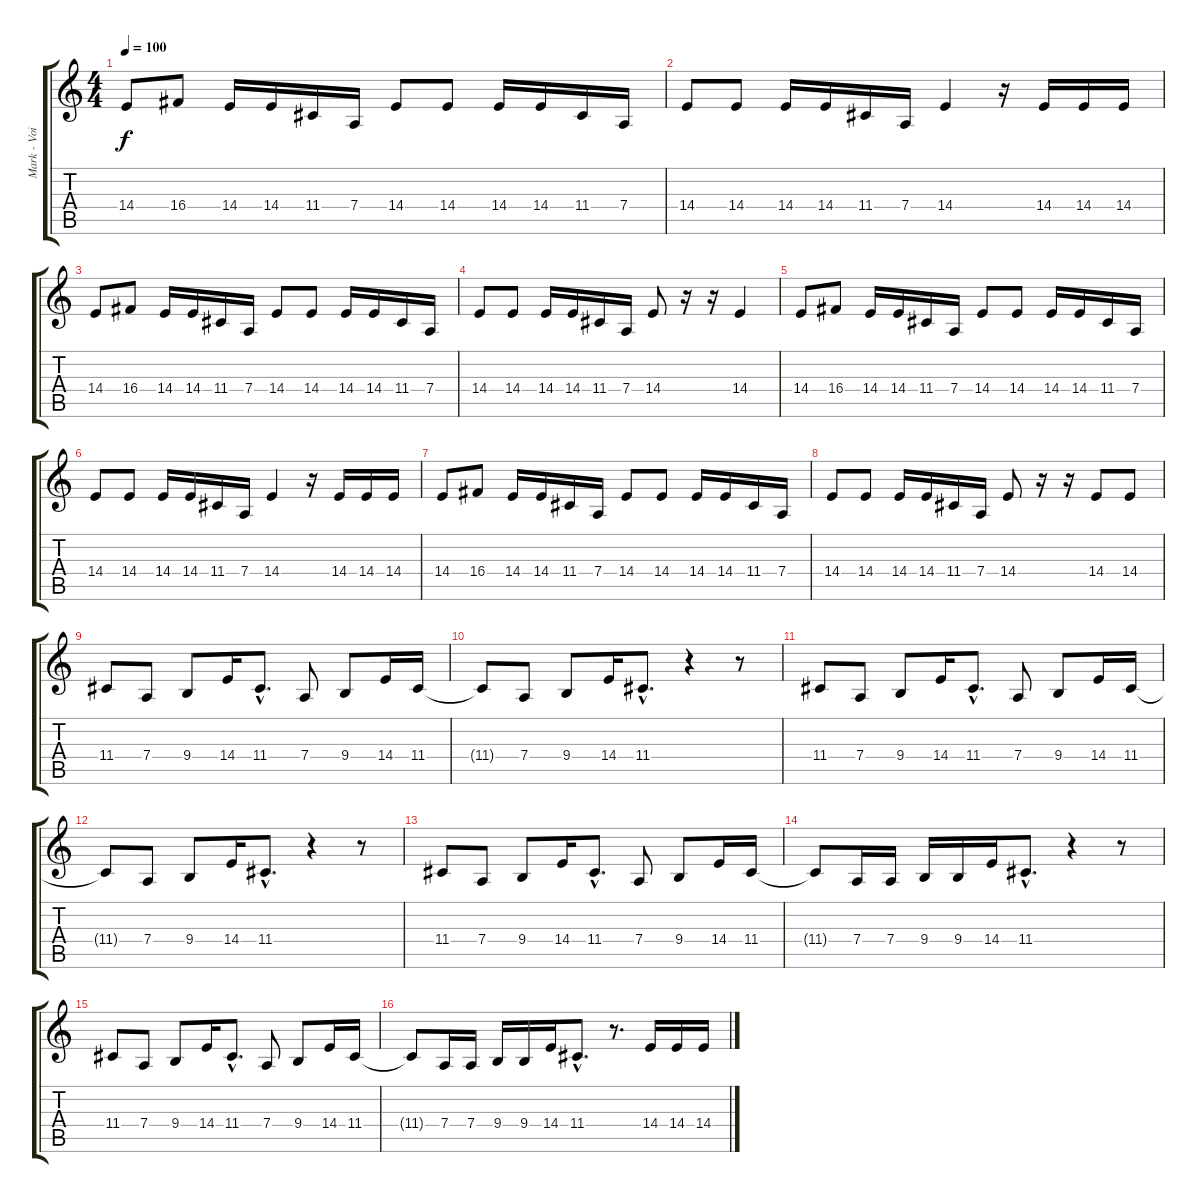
\track ("Mark - Voice {Tabbed by Peter B.}" "Mark - Voi") {instrument lead8bassandlead}
\staff {score tabs}
\tuning (E4 B3 G3 D3 A2 E2) {hide}
\ts (4 4)
\tempo 100
\clef g2
\ks c
14.4.8{dy f} 16.4.8 14.4.16 14.4.16 11.4.16 7.4.16 14.4.8 14.4.8 14.4.16 14.4.16 11.4.16 7.4.16 |
14.4.8 14.4.8 14.4.16 14.4.16 11.4.16 7.4.16 14.4.4 r.16 14.4.16 14.4.16 14.4.16 |
14.4.8 16.4.8 14.4.16 14.4.16 11.4.16 7.4.16 14.4.8 14.4.8 14.4.16 14.4.16 11.4.16 7.4.16 |
14.4.8 14.4.8 14.4.16 14.4.16 11.4.16 7.4.16 14.4.8 r.16 r.16 14.4.4 |
14.4.8 16.4.8 14.4.16 14.4.16 11.4.16 7.4.16 14.4.8 14.4.8 14.4.16 14.4.16 11.4.16 7.4.16 |
14.4.8 14.4.8 14.4.16 14.4.16 11.4.16 7.4.16 14.4.4 r.16 14.4.16 14.4.16 14.4.16 |
14.4.8 16.4.8 14.4.16 14.4.16 11.4.16 7.4.16 14.4.8 14.4.8 14.4.16 14.4.16 11.4.16 7.4.16 |
14.4.8 14.4.8 14.4.16 14.4.16 11.4.16 7.4.16 14.4.8 r.16 r.16 14.4.8 14.4.8 |
11.4.8 7.4.8 9.4.8 14.4.16 11.4{hac}.8{d} 7.4.8 9.4.8 14.4.16 11.4.16 |
11.4{t}.8 7.4.8 9.4.8 14.4.16 11.4{hac}.8{d} r.4 r.8 |
11.4.8 7.4.8 9.4.8 14.4.16 11.4{hac}.8{d} 7.4.8 9.4.8 14.4.16 11.4.16 |
11.4{t}.8 7.4.8 9.4.8 14.4.16 11.4{hac}.8{d} r.4 r.8 |
11.4.8 7.4.8 9.4.8 14.4.16 11.4{hac}.8{d} 7.4.8 9.4.8 14.4.16 11.4.16 |
11.4{t}.8 7.4.16 7.4.16 9.4.16 9.4.16 14.4.16 11.4{hac}.8{d} r.4 r.8 |
11.4.8 7.4.8 9.4.8 14.4.16 11.4{hac}.8{d} 7.4.8 9.4.8 14.4.16 11.4.16 |
11.4{t}.8 7.4.16 7.4.16 9.4.16 9.4.16 14.4.16 11.4{hac}.8{d} r.8{d} 14.4.16 14.4.16 14.4.16
